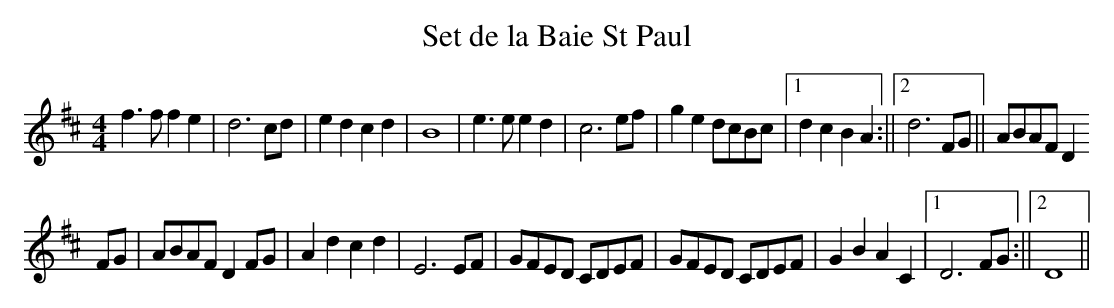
X:1
T:Set de la Baie St Paul
M:4/4
L:1/8
K:D
f3ff2e2 | d6cd | e2d2c2d2 | B8 | e3ee2d2 | c6ef | g2e2dcBc |1 d2c2B2A2 :||2 d6FG || ABAFD2
FG | ABAFD2FG | A2d2c2d2 | E6EF | GFED CDEF | GFED CDEF | G2B2A2C2 |1 D6FG :||2 D8 ||
